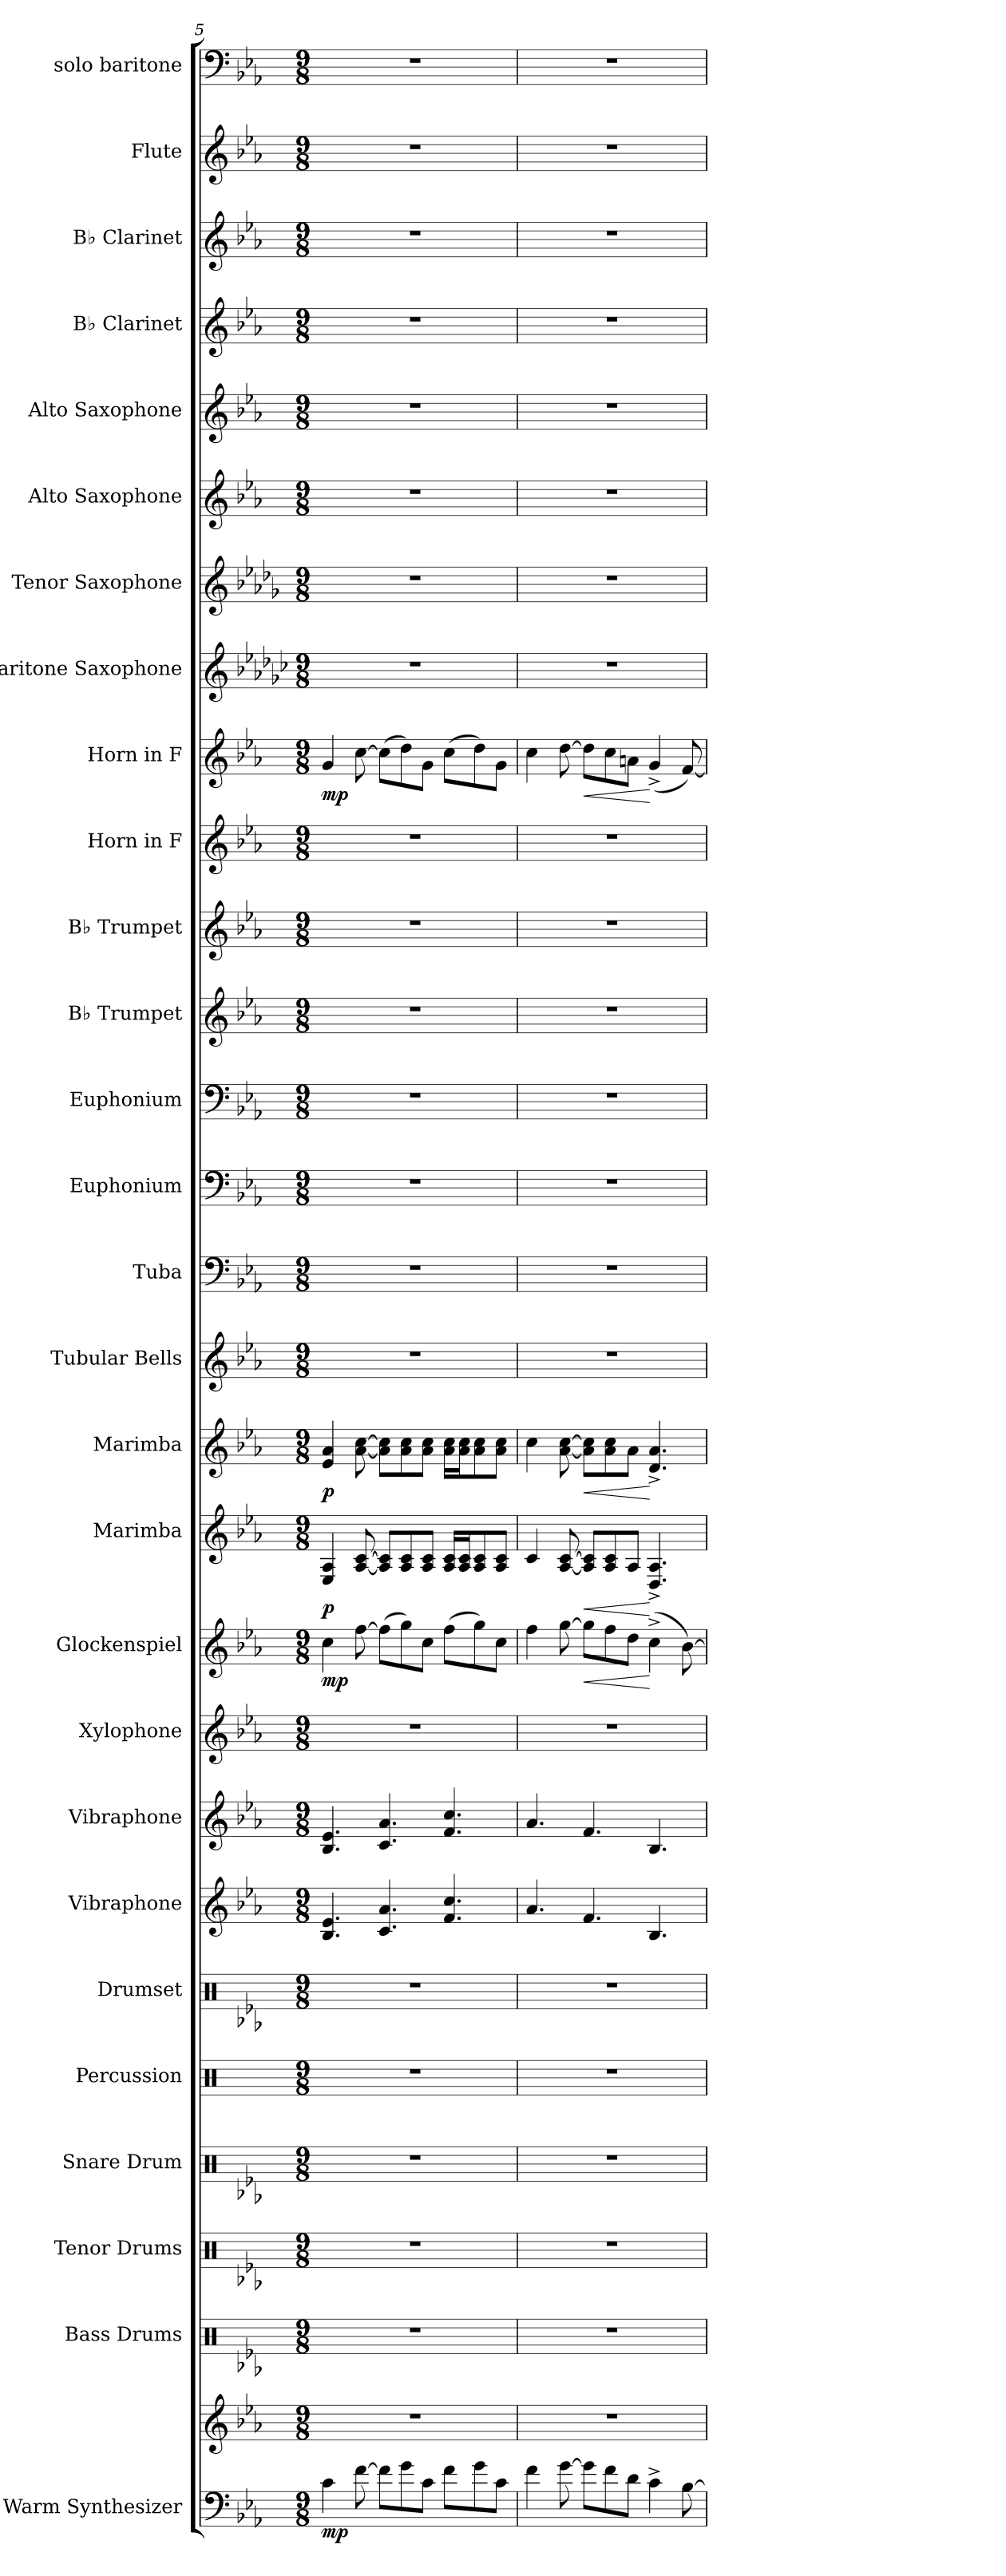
**kern	**kern	**dynam	**kern	**kern	**kern	**kern	**kern	**kern	**kern	**kern	**kern	**dynam	**kern	**dynam	**kern	**dynam	**kern	**kern	**kern	**kern	**kern	**kern	**kern	**kern	**dynam	**kern	**kern	**kern	**kern	**kern	**kern	**kern	**kern
*part28	*part28	*part28	*part27	*part26	*part25	*part24	*part23	*part22	*part21	*part20	*part19	*part19	*part18	*part18	*part17	*part17	*part16	*part15	*part14	*part13	*part12	*part11	*part10	*part9	*part9	*part8	*part7	*part6	*part5	*part4	*part3	*part2	*part1
*staff29	*staff28	*staff28/29	*staff27	*staff26	*staff25	*staff24	*staff23	*staff22	*staff21	*staff20	*staff19	*staff19	*staff18	*staff18	*staff17	*staff17	*staff16	*staff15	*staff14	*staff13	*staff12	*staff11	*staff10	*staff9	*staff9	*staff8	*staff7	*staff6	*staff5	*staff4	*staff3	*staff2	*staff1
*I"Warm Synthesizer	*	*	*I"Bass Drums	*I"Tenor Drums	*I"Snare Drum	*I"Percussion	*I"Drumset	*I"Vibraphone	*I"Vibraphone	*I"Xylophone	*I"Glockenspiel	*	*I"Marimba	*	*I"Marimba	*	*I"Tubular Bells	*I"Tuba	*I"Euphonium	*I"Euphonium	*I"B♭ Trumpet	*I"B♭ Trumpet	*I"Horn in F	*I"Horn in F	*	*I"Baritone Saxophone	*I"Tenor Saxophone	*I"Alto Saxophone	*I"Alto Saxophone	*I"B♭ Clarinet	*I"B♭ Clarinet	*I"Flute	*I"solo baritone
*I'Synth.	*	*	*I'B.D.	*I'T.D.	*I'S.D.	*I'Perc.	*I'Drs.	*I'Vib.	*I'Vib.	*I'Xyl.	*I'Glk.	*	*I'Mrm.	*	*I'Mrm.	*	*I'Tu. Be.	*I'Tba.	*I'Euph.	*I'Euph.	*I'B♭ Tpt.	*I'B♭ Tpt.	*	*	*	*I'Bar. Sax.	*I'T. Sax.	*I'A. Sax.	*I'A. Sax.	*I'B♭ Cl.	*I'B♭ Cl.	*I'Fl.	*
*clefF4	*clefG2	*	*clefX	*clefX	*clefX	*clefX	*clefX	*clefG2	*clefG2	*clefG2	*clefG2	*	*clefG2	*	*clefG2	*	*clefG2	*clefF4	*clefF4	*clefF4	*clefG2	*clefG2	*clefG2	*clefG2	*	*clefG2	*clefG2	*clefG2	*clefG2	*clefG2	*clefG2	*clefG2	*clefF4
*	*	*	*	*	*	*	*	*	*	*ITrd-7c-12	*ITrd-14c-24	*	*	*	*	*	*	*	*	*	*ITrd1c2	*ITrd1c2	*ITrd4c7	*ITrd4c7	*	*ITrd12c21	*ITrd8c14	*ITrd5c9	*ITrd5c9	*ITrd1c2	*ITrd1c2	*	*
*k[b-e-a-]	*k[b-e-a-]	*	*k[b-e-a-]	*k[b-e-a-]	*k[b-e-a-]	*k[]	*k[b-e-a-]	*k[b-e-a-]	*k[b-e-a-]	*k[b-e-a-]	*k[b-e-a-]	*	*k[b-e-a-]	*	*k[b-e-a-]	*	*k[b-e-a-]	*k[b-e-a-]	*k[b-e-a-]	*k[b-e-a-]	*k[b-e-a-d-g-]	*k[b-e-a-d-g-]	*k[b-e-a-d-]	*k[b-e-a-d-]	*	*k[b-e-a-d-g-c-]	*k[b-e-a-d-g-]	*k[b-e-a-d-g-c-]	*k[b-e-a-d-g-c-]	*k[b-e-a-d-g-]	*k[b-e-a-d-g-]	*k[b-e-a-]	*k[b-e-a-]
*M9/8	*M9/8	*	*M9/8	*M9/8	*M9/8	*M9/8	*M9/8	*M9/8	*M9/8	*M9/8	*M9/8	*	*M9/8	*	*M9/8	*	*M9/8	*M9/8	*M9/8	*M9/8	*M9/8	*M9/8	*M9/8	*M9/8	*	*M9/8	*M9/8	*M9/8	*M9/8	*M9/8	*M9/8	*M9/8	*M9/8
=5	=5	=5	=5	=5	=5	=5	=5	=5	=5	=5	=5	=5	=5	=5	=5	=5	=5	=5	=5	=5	=5	=5	=5	=5	=5	=5	=5	=5	=5	=5	=5	=5	=5
!	!	!LO:DY:b=2	!	!	!	!	!	!	!	!	!	!LO:DY:b	!	!LO:DY:b	!	!LO:DY:b	!	!	!	!	!	!	!	!	!LO:DY:b	!	!	!	!	!	!	!	!
4c\	8%9r	mp	8%9r	8%9r	8%9r	8%9r	8%9r	4.B-/ 4.e-/	4.B-/ 4.e-/	8%9r	4cccc\	mp	4E-/ 4A-/	p	4e-/ 4a-/	p	8%9r	8%9r	8%9r	8%9r	8%9r	8%9r	8%9r	4c/	mp	8%9r	8%9r	8%9r	8%9r	8%9r	8%9r	8%9r	8%9r
[8f\	.	.	.	.	.	.	.	.	.	.	[8ffff\	.	[8A-/ [8c/	.	[8a-\ [8cc\	.	.	.	.	.	.	.	.	[8f\	.	.	.	.	.	.	.	.	.
8f\L]	.	.	.	.	.	.	.	4.c/ 4.a-/	4.c/ 4.a-/	.	(>8ffff\L]	.	8A-/] 8c/]L	.	8a-\] 8cc\]L	.	.	.	.	.	.	.	.	(>8f\L]	.	.	.	.	.	.	.	.	.
8g\	.	.	.	.	.	.	.	.	.	.	8gggg\)	.	8A-/ 8c/	.	8a-\ 8cc\	.	.	.	.	.	.	.	.	8g\)	.	.	.	.	.	.	.	.	.
8c\J	.	.	.	.	.	.	.	.	.	.	8cccc\J	.	8A-/ 8c/J	.	8a-\ 8cc\J	.	.	.	.	.	.	.	.	8c\J	.	.	.	.	.	.	.	.	.
8f\L	.	.	.	.	.	.	.	4.f/ 4.cc/	4.f/ 4.cc/	.	(>8ffff\L	.	16A-/ 16c/LL	.	16a-\ 16cc\LL	.	.	.	.	.	.	.	.	(>8f\L	.	.	.	.	.	.	.	.	.
.	.	.	.	.	.	.	.	.	.	.	.	.	16A-/ 16c/J	.	16a-\ 16cc\J	.	.	.	.	.	.	.	.	.	.	.	.	.	.	.	.	.	.
8g\	.	.	.	.	.	.	.	.	.	.	8gggg\)	.	8A-/ 8c/	.	8a-\ 8cc\	.	.	.	.	.	.	.	.	8g\)	.	.	.	.	.	.	.	.	.
8c\J	.	.	.	.	.	.	.	.	.	.	8cccc\J	.	8A-/ 8c/J	.	8a-\ 8cc\J	.	.	.	.	.	.	.	.	8c\J	.	.	.	.	.	.	.	.	.
=6	=6	=6	=6	=6	=6	=6	=6	=6	=6	=6	=6	=6	=6	=6	=6	=6	=6	=6	=6	=6	=6	=6	=6	=6	=6	=6	=6	=6	=6	=6	=6	=6	=6
4f\	8%9r	.	8%9r	8%9r	8%9r	8%9r	8%9r	4.a-/	4.a-/	8%9r	4ffff\	.	4c/	.	4cc\	.	8%9r	8%9r	8%9r	8%9r	8%9r	8%9r	8%9r	4f\	.	8%9r	8%9r	8%9r	8%9r	8%9r	8%9r	8%9r	8%9r
[8g\	.	.	.	.	.	.	.	.	.	.	[8gggg\	.	[8A-/ [8c/	.	[8a-\ [8cc\	.	.	.	.	.	.	.	.	[8g\	.	.	.	.	.	.	.	.	.
!	!	!	!	!	!	!	!	!	!	!	!	!LO:HP:b	!	!LO:HP:b	!	!LO:HP:b	!	!	!	!	!	!	!	!	!LO:HP:b	!	!	!	!	!	!	!	!
8g\L]	.	.	.	.	.	.	.	4.f/	4.f/	.	8gggg\L]	<	8A-/] 8c/]L	<	8a-\] 8cc\]L	<	.	.	.	.	.	.	.	8g\L]	<	.	.	.	.	.	.	.	.
8f\	.	.	.	.	.	.	.	.	.	.	8ffff\	.	8A-/ 8c/	.	8a-\ 8cc\	.	.	.	.	.	.	.	.	8f\	.	.	.	.	.	.	.	.	.
8d\J	.	.	.	.	.	.	.	.	.	.	8dddd\J	.	8A-/J	.	8a-\J	.	.	.	.	.	.	.	.	8dn\J	.	.	.	.	.	.	.	.	.
4c^\	.	.	.	.	.	.	.	4.B-/	4.B-/	.	(>4cccc^\	[	4.D/^ 4.A-/^	[	4.d/^ 4.a-/^	[	.	.	.	.	.	.	.	(<4c^/	[	.	.	.	.	.	.	.	.
[8B-\	.	.	.	.	.	.	.	.	.	.	[8bbb-\)	.	.	.	.	.	.	.	.	.	.	.	.	[8B-/)	.	.	.	.	.	.	.	.	.
=	=	=	=	=	=	=	=	=	=	=	=	=	=	=	=	=	=	=	=	=	=	=	=	=	=	=	=	=	=	=	=	=	=
*-	*-	*-	*-	*-	*-	*-	*-	*-	*-	*-	*-	*-	*-	*-	*-	*-	*-	*-	*-	*-	*-	*-	*-	*-	*-	*-	*-	*-	*-	*-	*-	*-	*-
